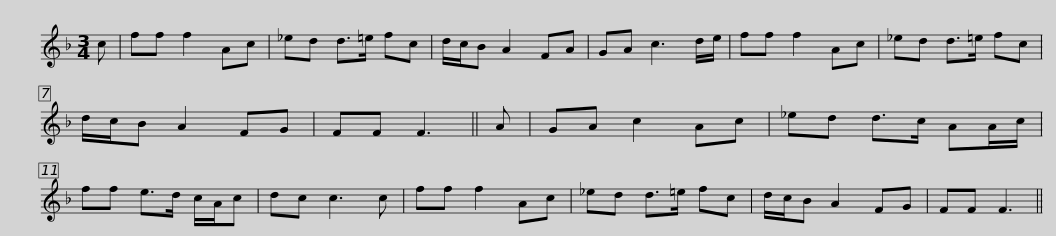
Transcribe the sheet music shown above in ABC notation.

X:1
L:1/8
M:3/4
I:linebreak $
K:F
V:1 treble
V:1
 c | ff f2 Ac | _ed d>=e fc | d/c/B A2 FA | GA c3 d/e/ | %5
 ff f2 Ac | _ed d>=e fc | d/c/B A2 FG |$ FF F3 || A | %10
 GA c2 Ac | _ed d>c AA/c/ | ff e>d c/A/c | dc c3 c | ff f2 Ac | %15
 _ed d>=e fc |$ d/c/B A2 FG | FF F3 || %18
